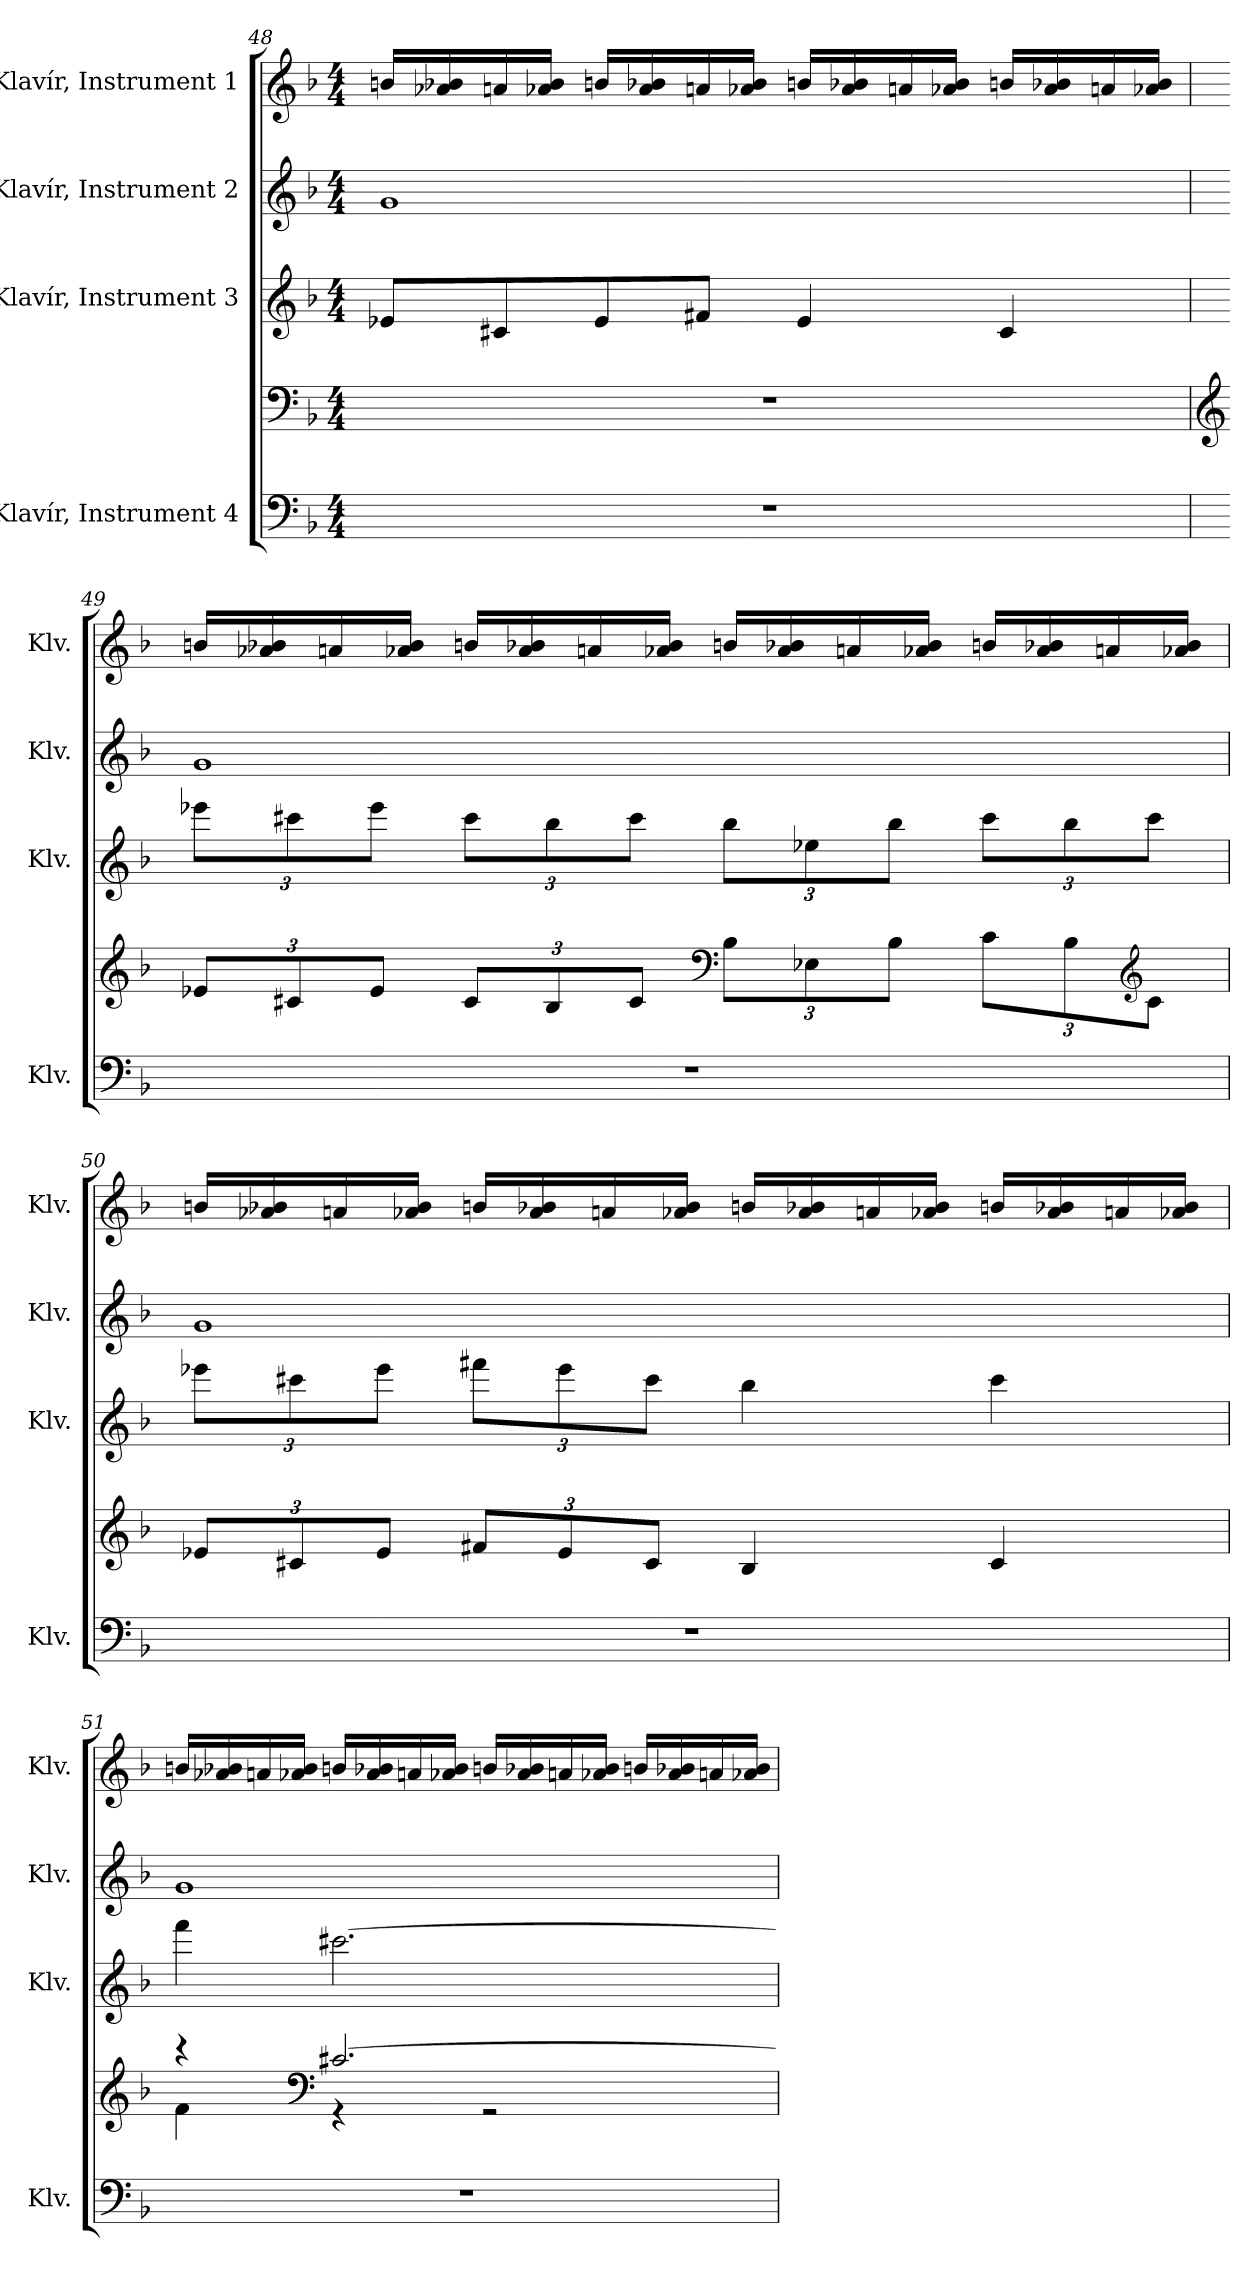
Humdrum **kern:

**kern	**kern	**kern	**kern	**kern
*part4	*part4	*part3	*part2	*part1
*staff5	*staff4	*staff3	*staff2	*staff1
*I"Klavír, Instrument  4	*	*I"Klavír, Instrument  3	*I"Klavír, Instrument  2	*I"Klavír, Instrument  1
*I'Klv.	*	*I'Klv.	*I'Klv.	*I'Klv.
!!LO:PB:g=z
*clefF4	*clefF4	*clefG2	*clefG2	*clefG2
*k[b-]	*k[b-]	*k[b-]	*k[b-]	*k[b-]
*M4/4	*M4/4	*M4/4	*M4/4	*M4/4
*MM110	*MM110	*MM110	*MM110	*MM110
=48	=48	=48	=48	=48
1r	1r	8e-X/L	1g	16bn/LL
.	.	.	.	16a-X/ 16b-X/
*	*	*	*	*MM120
.	.	8c#X/	.	16an/
.	.	.	.	16a-X/ 16b-/JJ
.	.	8e-/	.	16bn/LL
.	.	.	.	16a-/ 16b-X/
.	.	8f#X/J	.	16an/
.	.	.	.	16a-X/ 16b-/JJ
.	.	4e-/	.	16bn/LL
.	.	.	.	16a-/ 16b-X/
.	.	.	.	16an/
.	.	.	.	16a-X/ 16b-/JJ
.	.	4c#/	.	16bn/LL
.	.	.	.	16a-/ 16b-X/
.	.	.	.	16an/
.	.	.	.	16a-X/ 16b-/JJ
!!LO:LB:g=z
=49	=49	=49	=49	=49
*	*clefG2	*	*	*
*	*Xbrackettup	*Xbrackettup	*	*
*	*	*	*	*MM90
1r	12e-X/L	12eee-X\L	1g	16bn/LL
.	.	.	.	16a-X/ 16b-X/
.	12c#X/	12ccc#X\	.	.
.	.	.	.	16an/
.	12e-/J	12eee-\J	.	.
.	.	.	.	16a-X/ 16b-/JJ
.	12c#/L	12ccc#\L	.	16bn/LL
.	.	.	.	16a-/ 16b-X/
.	12B-/	12bb-\	.	.
.	.	.	.	16an/
.	12c#/J	12ccc#\J	.	.
.	.	.	.	16a-X/ 16b-/JJ
*	*clefF4	*	*	*
.	12B-\L	12bb-\L	.	16bn/LL
.	.	.	.	16a-/ 16b-X/
.	12E-X\	12ee-X\	.	.
.	.	.	.	16an/
.	12B-\J	12bb-\J	.	.
.	.	.	.	16a-X/ 16b-/JJ
.	12c#\L	12ccc#\L	.	16bn/LL
.	.	.	.	16a-/ 16b-X/
.	12B-\	12bb-\	.	.
.	.	.	.	16an/
*	*clefG2	*	*	*
.	12c#\J	12ccc#\J	.	.
.	.	.	.	16a-X/ 16b-/JJ
!!LO:PB:g=z
=50	=50	=50	=50	=50
1r	12e-X/L	12eee-X\L	1g	16bn/LL
.	.	.	.	16a-X/ 16b-X/
.	12c#X/	12ccc#X\	.	.
.	.	.	.	16an/
.	12e-/J	12eee-\J	.	.
.	.	.	.	16a-X/ 16b-/JJ
*	*	*	*	*MM90
.	12f#X/L	12fff#X\L	.	16bn/LL
.	.	.	.	16a-/ 16b-X/
.	12e-/	12eee-\	.	.
.	.	.	.	16an/
.	12c#/J	12ccc#\J	.	.
.	.	.	.	16a-X/ 16b-/JJ
*	*	*	*	*MM120
.	4B-/	4bb-\	.	16bn/LL
.	.	.	.	16a-/ 16b-X/
.	.	.	.	16an/
.	.	.	.	16a-X/ 16b-/JJ
.	4c#/	4ccc#\	.	16bn/LL
.	.	.	.	16a-/ 16b-X/
.	.	.	.	16an/
.	.	.	.	16a-X/ 16b-/JJ
!!LO:LB:g=z
=51	=51	=51	=51	=51
*	*	*	*	*MM110
*	*^	*	*	*
1r	4r	4f\	4fff\	1g	16bn/LL
.	.	.	.	.	16a-X/ 16b-X/
.	.	.	.	.	16an/
.	.	.	.	.	16a-X/ 16b-/JJ
*	*clefF4	*	*	*	*
*	*	*	*	*	*MM120
.	[2.c#X/	4r	[2.ccc#X\	.	16bn/LL
.	.	.	.	.	16a-/ 16b-X/
.	.	.	.	.	16an/
.	.	.	.	.	16a-X/ 16b-/JJ
.	.	2r	.	.	16bn/LL
.	.	.	.	.	16a-/ 16b-X/
.	.	.	.	.	16an/
.	.	.	.	.	16a-X/ 16b-/JJ
.	.	.	.	.	16bn/LL
.	.	.	.	.	16a-/ 16b-X/
.	.	.	.	.	16an/
.	.	.	.	.	16a-X/ 16b-/JJ
*	*v	*v	*	*	*
=	=	=	=	=
*-	*-	*-	*-	*-
